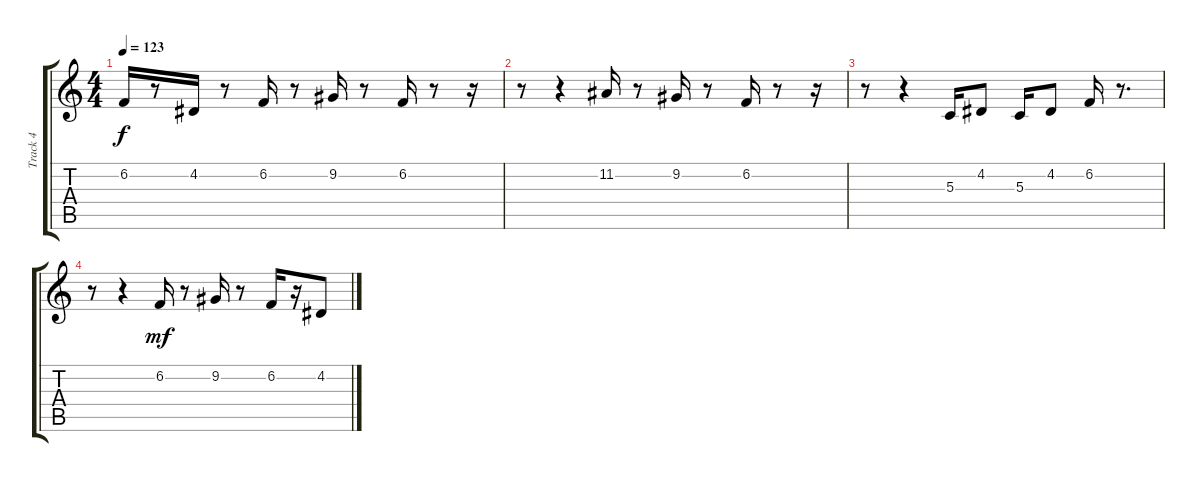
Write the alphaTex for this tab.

\track ("Track 4" "Track 4") {instrument pad3polysynth}
\staff {score tabs}
\tuning (E4 B3 G3 D3 A2 E2) {hide}
\ts (4 4)
\tempo 123
\clef g2
\ks c
6.2.16{dy f} r.8 4.2.16 r.8 6.2.16 r.8 9.2.16 r.8 6.2.16 r.8 r.16 |
r.8 r.4 11.2.16 r.8 9.2.16 r.8 6.2.16 r.8 r.16 |
r.8 r.4 5.3.16 4.2.8 5.3.16 4.2.8 6.2.16 r.8{d} |
r.8 r.4 6.2.16{dy mf} r.8 9.2.16 r.8 6.2.16 r.16 4.2.8
